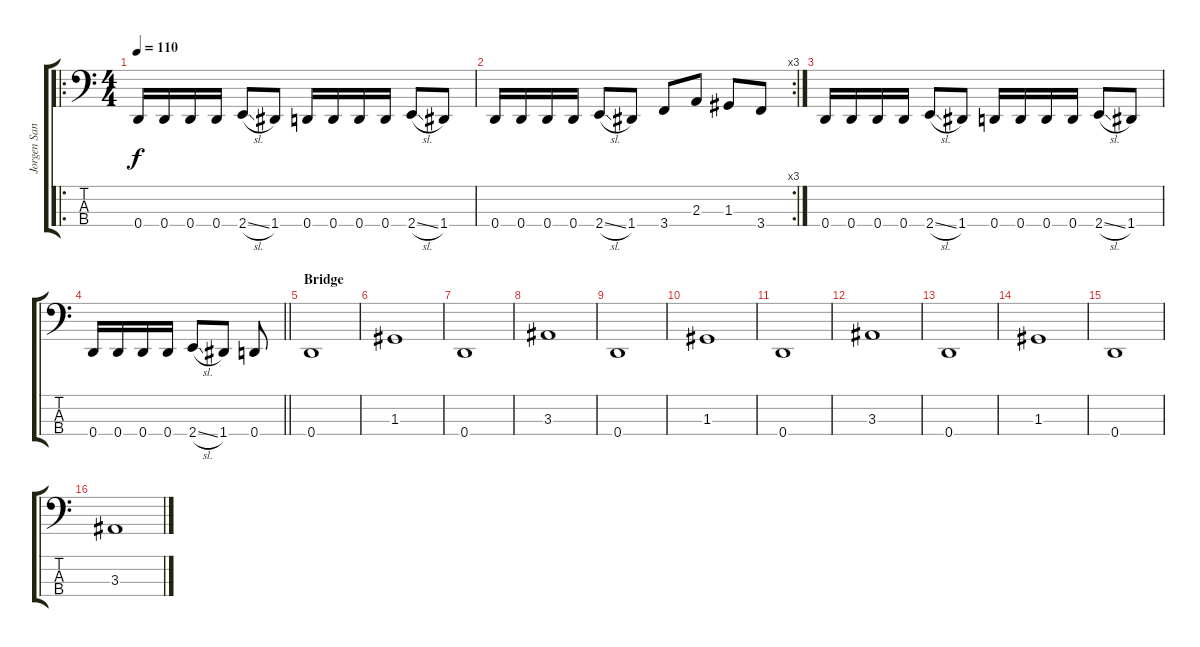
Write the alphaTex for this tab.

\track ("Jorgen Sandstrom (Bass)" "Jorgen San") {instrument electricbasspick}
\staff {score tabs}
\tuning (F2 C2 G1 D1) {hide}
\ro
\ts (4 4)
\tempo 110
\clef f4
\ks c
0.4.16{dy f} 0.4.16 0.4.16 0.4.16 2.4{sl}.8 1.4.8 0.4.16 0.4.16 0.4.16 0.4.16 2.4{sl}.8 1.4.8 |
\rc 3
0.4.16 0.4.16 0.4.16 0.4.16 2.4{sl}.8 1.4.8 3.4.8 2.3.8 1.3.8 3.4.8 |
0.4.16 0.4.16 0.4.16 0.4.16 2.4{sl}.8 1.4.8 0.4.16 0.4.16 0.4.16 0.4.16 2.4{sl}.8 1.4.8 |
\barLineRight lightlight
0.4.16 0.4.16 0.4.16 0.4.16 2.4{sl}.8 1.4.8 0.4.8 |
\section ("" "Bridge")
0.4.1 |
1.3.1 |
0.4.1 |
3.3.1 |
0.4.1 |
1.3.1 |
0.4.1 |
3.3.1 |
0.4.1 |
1.3.1 |
0.4.1 |
3.3.1
